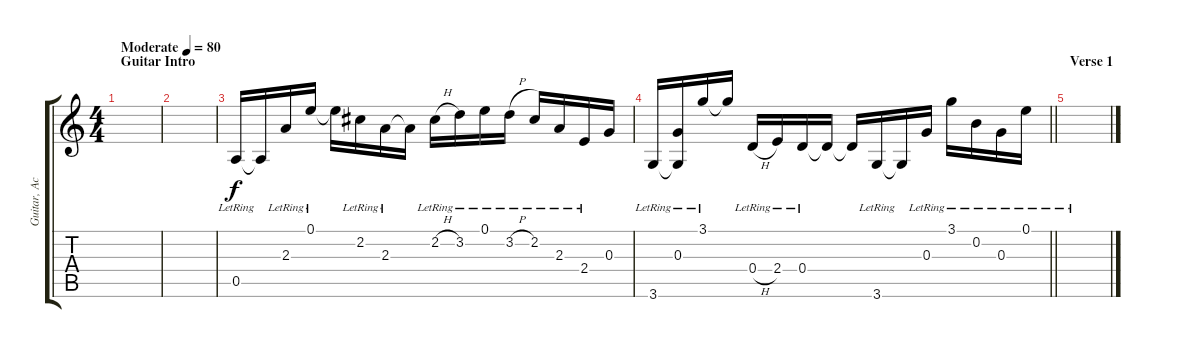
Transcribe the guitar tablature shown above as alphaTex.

\track ("Guitar, Acoutsic" "Guitar, Ac") {instrument acousticguitarnylon}
\staff {score tabs}
\tuning (E4 B3 G3 D3 A2 E2) {hide}
\ts (4 4)
\section ("" "Guitar Intro")
\tempo (80 "Moderate")
\clef g2
\ks c
|
|
0.5{lr}.16 0.5{t}.16 2.3{lr}.16 0.1{lr}.16 0.1{t}.16 2.2{lr}.16 2.3{lr}.16 2.3{t}.16 2.2{h lr}.16 3.2{lr}.16 0.1{lr}.16 3.2{h lr}.16 2.2{lr}.16 2.3{lr}.16 2.4{lr}.16 0.3.16 |
\barLineRight lightlight
3.6{lr}.16 (0.3{lr} 3.6{t}).16 3.1{lr}.16 3.1{t}.16 0.4{h lr}.16 2.4{lr}.16 0.4{lr}.16 0.4{t}.16 0.4{t}.16 3.6{lr}.16 3.6{t}.16 0.3{lr}.16 3.1{lr}.16 0.2{lr}.16 0.3{lr}.16 0.1{lr}.16 |
\section ("" "Verse 1")
